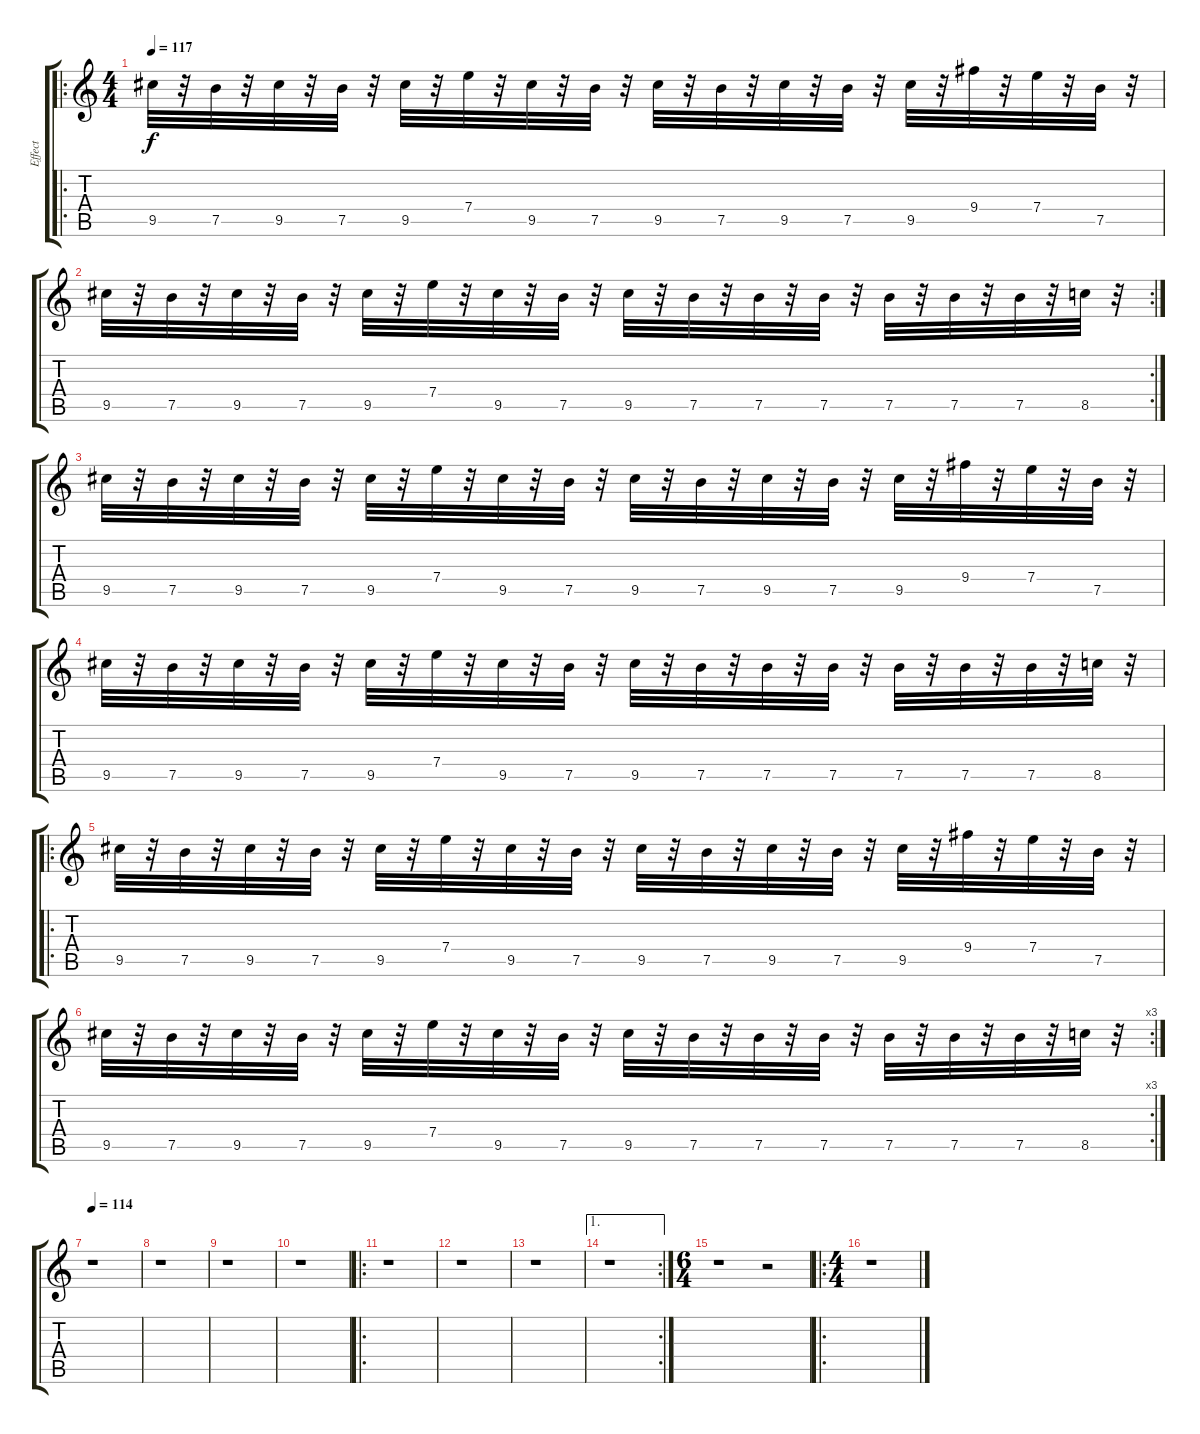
\track ("Effect" "Effect") {instrument overdrivenguitar}
\staff {score tabs}
\tuning (B4 Gb4 D4 A3 E3 B2) {hide}
\ro
\ts (4 4)
\tempo 117
\tempo 80
\tempo 117
\clef g2
\ks c
9.5.32{dy f instrument overdrivenguitar} r.32 7.5.32 r.32 9.5.32 r.32 7.5.32 r.32 9.5.32 r.32 7.4.32 r.32 9.5.32 r.32 7.5.32 r.32 9.5.32 r.32 7.5.32 r.32 9.5.32 r.32 7.5.32 r.32 9.5.32 r.32 9.4.32 r.32 7.4.32 r.32 7.5.32 r.32 |
\rc 2
9.5.32 r.32 7.5.32 r.32 9.5.32 r.32 7.5.32 r.32 9.5.32 r.32 7.4.32 r.32 9.5.32 r.32 7.5.32 r.32 9.5.32 r.32 7.5.32 r.32 7.5.32 r.32 7.5.32 r.32 7.5.32 r.32 7.5.32 r.32 7.5.32 r.32 8.5.32 r.32 |
9.5.32 r.32 7.5.32 r.32 9.5.32 r.32 7.5.32 r.32 9.5.32 r.32 7.4.32 r.32 9.5.32 r.32 7.5.32 r.32 9.5.32 r.32 7.5.32 r.32 9.5.32 r.32 7.5.32 r.32 9.5.32 r.32 9.4.32 r.32 7.4.32 r.32 7.5.32 r.32 |
9.5.32 r.32 7.5.32 r.32 9.5.32 r.32 7.5.32 r.32 9.5.32 r.32 7.4.32 r.32 9.5.32 r.32 7.5.32 r.32 9.5.32 r.32 7.5.32 r.32 7.5.32 r.32 7.5.32 r.32 7.5.32 r.32 7.5.32 r.32 7.5.32 r.32 8.5.32 r.32 |
\ro
9.5.32 r.32 7.5.32 r.32 9.5.32 r.32 7.5.32 r.32 9.5.32 r.32 7.4.32 r.32 9.5.32 r.32 7.5.32 r.32 9.5.32 r.32 7.5.32 r.32 9.5.32 r.32 7.5.32 r.32 9.5.32 r.32 9.4.32 r.32 7.4.32 r.32 7.5.32 r.32 |
\rc 3
9.5.32 r.32 7.5.32 r.32 9.5.32 r.32 7.5.32 r.32 9.5.32 r.32 7.4.32 r.32 9.5.32 r.32 7.5.32 r.32 9.5.32 r.32 7.5.32 r.32 7.5.32 r.32 7.5.32 r.32 7.5.32 r.32 7.5.32 r.32 7.5.32 r.32 8.5.32 r.32 |
\tempo 114
r.1 |
r.1 |
r.1 |
r.1 |
\ro
r.1 |
r.1 |
r.1 |
\ae 1
\rc 2
r.1 |
\ts (6 4)
r.1 r.2 |
\ro
\ts (4 4)
r.1
